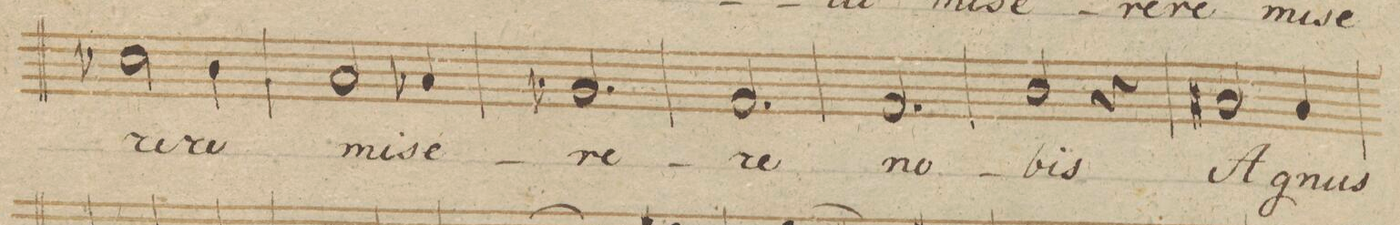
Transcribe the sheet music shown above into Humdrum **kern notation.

**kern	**text
*I"Basso.	*
*clefF4	*
*k[b-]	*
*M3/4	*
2E-X\	-re-
4D\	-re
=44	=44
2C/	mi-
4C-X/	-se-
=45	=45
2.BB-X/	-re-
=46	=46
2.AA/	-re
=47	=47
2.AA/	no-
=48	=48
2D/	-bis
4r	.
=49	=49
2C#X/	A-
4C#/	-gnus
=50	=50
*-	*-
